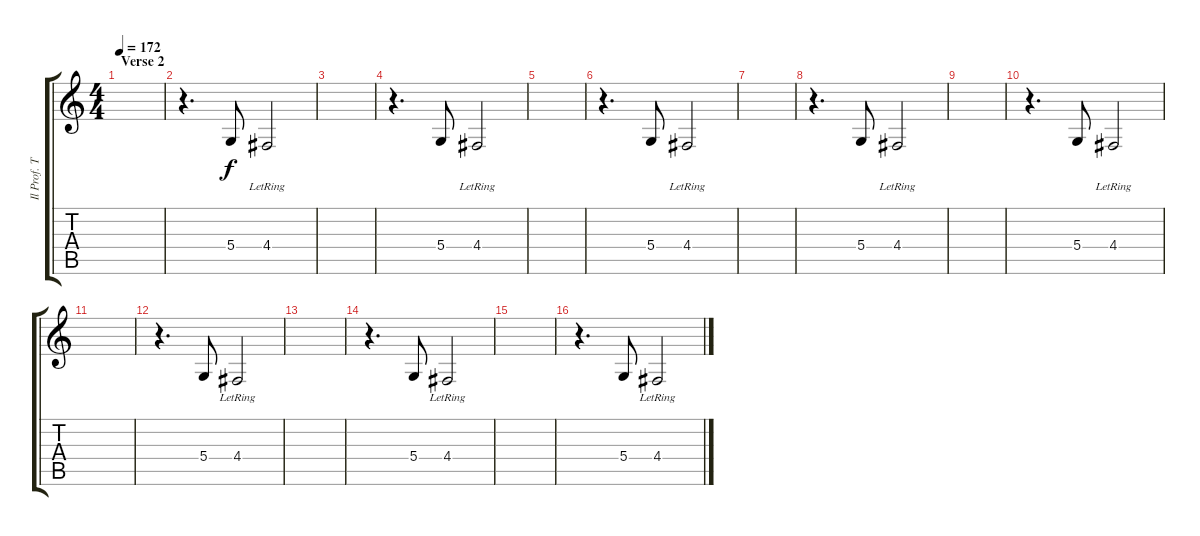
\track ("Il Prof. Tetro (Keyboard 2)" "Il Prof. T") {instrument lead3calliope}
\staff {score tabs}
\tuning (E4 B3 G3 D3 A2 E2) {hide}
\ts (4 4)
\section ("" "Verse 2")
\tempo 172
\clef g2
\ks c
|
r.4{d volume 7 instrument koto} 5.4.8{dy f} 4.4{lr}.2 |
|
r.4{d volume 7 instrument koto} 5.4.8 4.4{lr}.2 |
|
r.4{d volume 7 instrument koto} 5.4.8 4.4{lr}.2 |
|
r.4{d volume 7 instrument koto} 5.4.8 4.4{lr}.2 |
|
r.4{d volume 7 instrument koto} 5.4.8 4.4{lr}.2 |
|
r.4{d volume 7 instrument koto} 5.4.8 4.4{lr}.2 |
|
r.4{d volume 7 instrument koto} 5.4.8 4.4{lr}.2 |
|
r.4{d volume 7 instrument koto} 5.4.8 4.4{lr}.2
